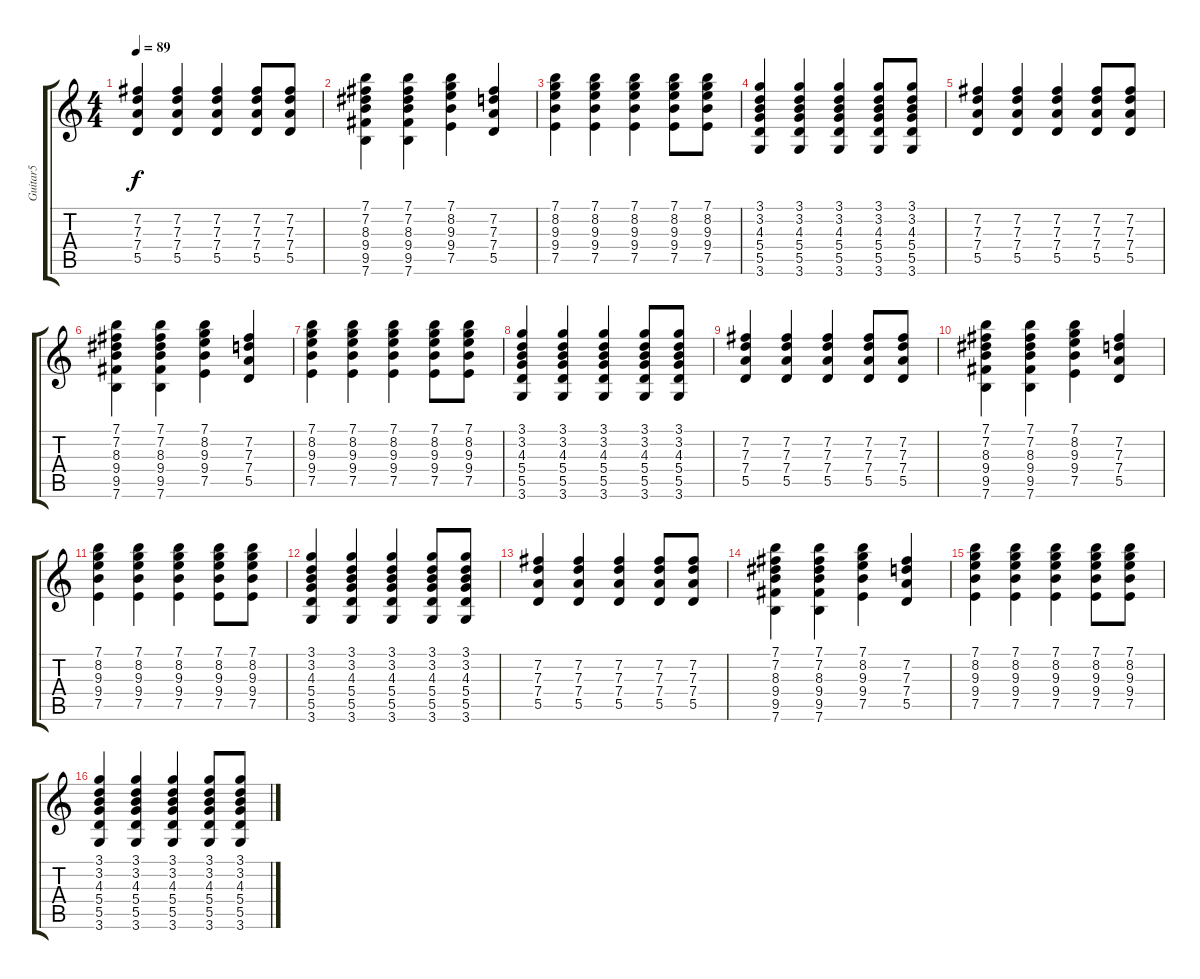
\track ("Guitar5" "Guitar5") {instrument acousticguitarsteel}
\staff {score tabs}
\tuning (E4 B3 G3 D3 A2 E2) {hide}
\ts (4 4)
\tempo 89
\clef g2
\ks c
(7.2 7.3 7.4 5.5).4{dy f} (7.2 7.3 7.4 5.5).4 (7.2 7.3 7.4 5.5).4 (7.2 7.3 7.4 5.5).8 (7.2 7.3 7.4 5.5).8 |
(7.1 7.2 8.3 9.4 9.5 7.6).4 (7.1 7.2 8.3 9.4 9.5 7.6).4 (7.1 8.2 9.3 9.4 7.5).4 (7.2 7.3 7.4 5.5).4 |
(7.1 8.2 9.3 9.4 7.5).4 (7.1 8.2 9.3 9.4 7.5).4 (7.1 8.2 9.3 9.4 7.5).4 (7.1 8.2 9.3 9.4 7.5).8 (7.1 8.2 9.3 9.4 7.5).8 |
(3.1 3.2 4.3 5.4 5.5 3.6).4 (3.1 3.2 4.3 5.4 5.5 3.6).4 (3.1 3.2 4.3 5.4 5.5 3.6).4 (3.1 3.2 4.3 5.4 5.5 3.6).8 (3.1 3.2 4.3 5.4 5.5 3.6).8 |
(7.2 7.3 7.4 5.5).4 (7.2 7.3 7.4 5.5).4 (7.2 7.3 7.4 5.5).4 (7.2 7.3 7.4 5.5).8 (7.2 7.3 7.4 5.5).8 |
(7.1 7.2 8.3 9.4 9.5 7.6).4 (7.1 7.2 8.3 9.4 9.5 7.6).4 (7.1 8.2 9.3 9.4 7.5).4 (7.2 7.3 7.4 5.5).4 |
(7.1 8.2 9.3 9.4 7.5).4 (7.1 8.2 9.3 9.4 7.5).4 (7.1 8.2 9.3 9.4 7.5).4 (7.1 8.2 9.3 9.4 7.5).8 (7.1 8.2 9.3 9.4 7.5).8 |
(3.1 3.2 4.3 5.4 5.5 3.6).4 (3.1 3.2 4.3 5.4 5.5 3.6).4 (3.1 3.2 4.3 5.4 5.5 3.6).4 (3.1 3.2 4.3 5.4 5.5 3.6).8 (3.1 3.2 4.3 5.4 5.5 3.6).8 |
(7.2 7.3 7.4 5.5).4 (7.2 7.3 7.4 5.5).4 (7.2 7.3 7.4 5.5).4 (7.2 7.3 7.4 5.5).8 (7.2 7.3 7.4 5.5).8 |
(7.1 7.2 8.3 9.4 9.5 7.6).4 (7.1 7.2 8.3 9.4 9.5 7.6).4 (7.1 8.2 9.3 9.4 7.5).4 (7.2 7.3 7.4 5.5).4 |
(7.1 8.2 9.3 9.4 7.5).4 (7.1 8.2 9.3 9.4 7.5).4 (7.1 8.2 9.3 9.4 7.5).4 (7.1 8.2 9.3 9.4 7.5).8 (7.1 8.2 9.3 9.4 7.5).8 |
(3.1 3.2 4.3 5.4 5.5 3.6).4 (3.1 3.2 4.3 5.4 5.5 3.6).4 (3.1 3.2 4.3 5.4 5.5 3.6).4 (3.1 3.2 4.3 5.4 5.5 3.6).8 (3.1 3.2 4.3 5.4 5.5 3.6).8 |
(7.2 7.3 7.4 5.5).4 (7.2 7.3 7.4 5.5).4 (7.2 7.3 7.4 5.5).4 (7.2 7.3 7.4 5.5).8 (7.2 7.3 7.4 5.5).8 |
(7.1 7.2 8.3 9.4 9.5 7.6).4 (7.1 7.2 8.3 9.4 9.5 7.6).4 (7.1 8.2 9.3 9.4 7.5).4 (7.2 7.3 7.4 5.5).4 |
(7.1 8.2 9.3 9.4 7.5).4 (7.1 8.2 9.3 9.4 7.5).4 (7.1 8.2 9.3 9.4 7.5).4 (7.1 8.2 9.3 9.4 7.5).8 (7.1 8.2 9.3 9.4 7.5).8 |
(3.1 3.2 4.3 5.4 5.5 3.6).4 (3.1 3.2 4.3 5.4 5.5 3.6).4 (3.1 3.2 4.3 5.4 5.5 3.6).4 (3.1 3.2 4.3 5.4 5.5 3.6).8 (3.1 3.2 4.3 5.4 5.5 3.6).8
